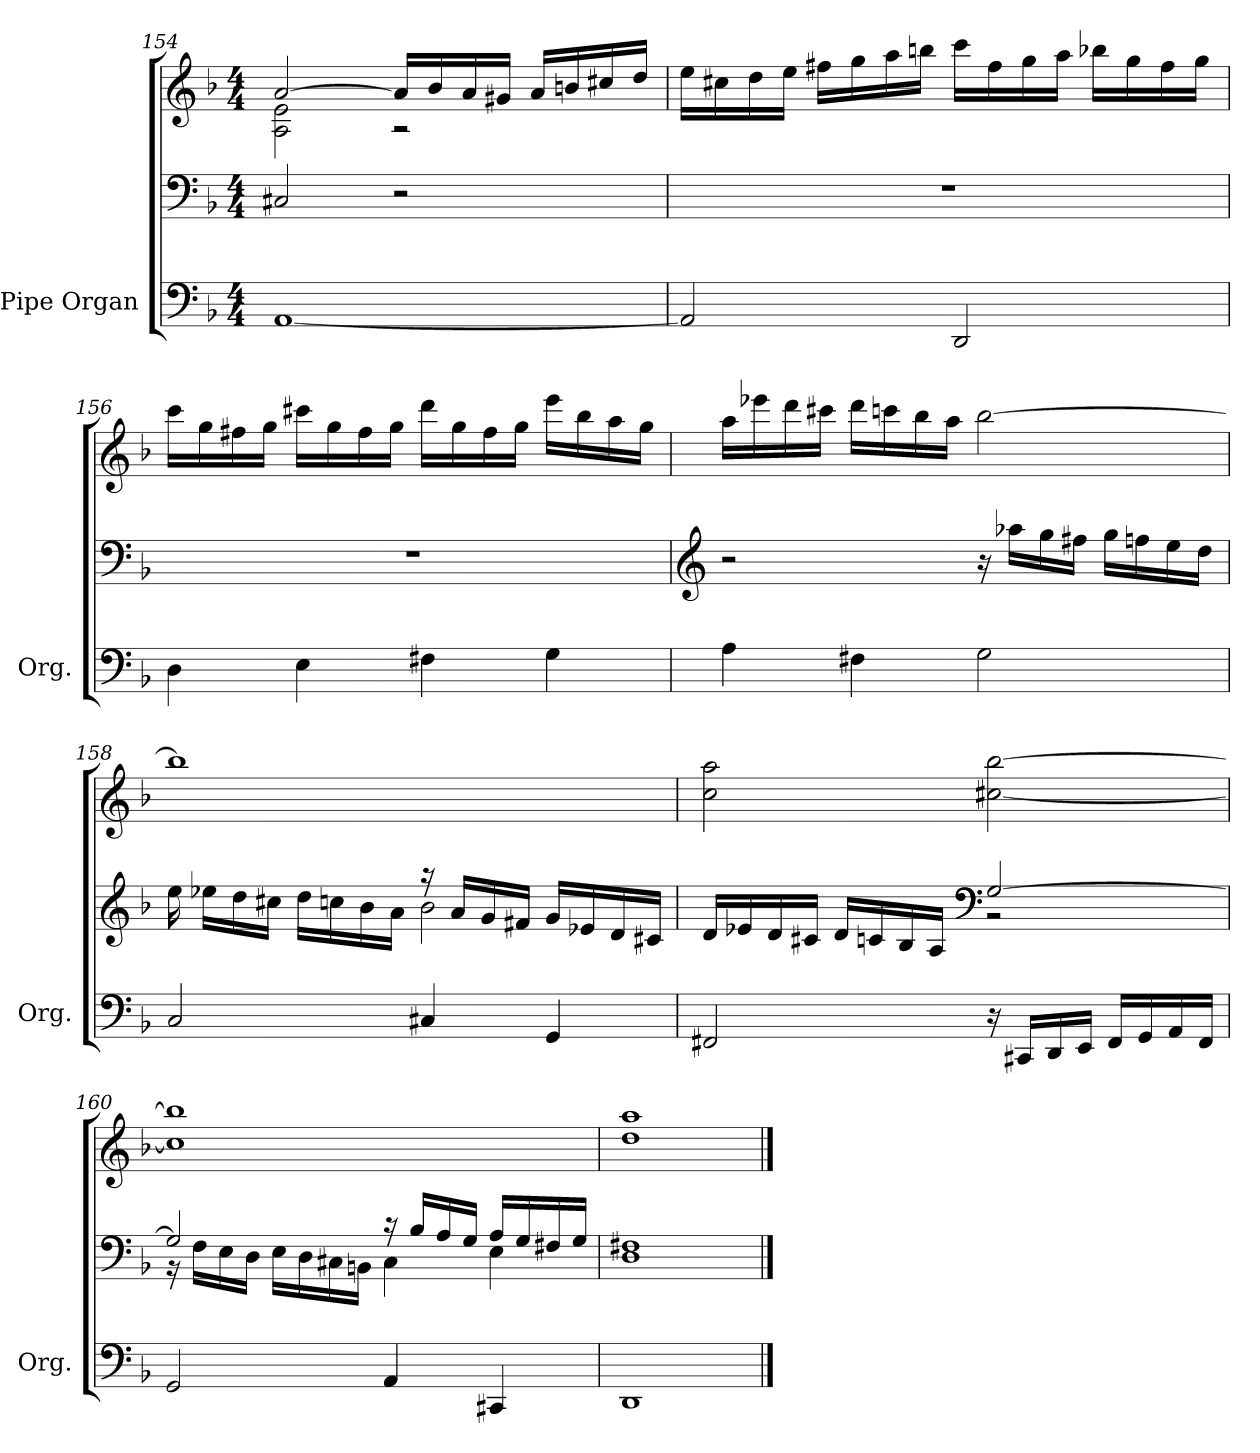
**kern	**kern	**kern
*part1	*part1	*part1
*staff3	*staff2	*staff1
*I"Pipe Organ	*	*
*I'Org.	*	*
!!LO:LB:g=z
*clefF4	*clefF4	*clefG2
*k[b-]	*k[b-]	*k[b-]
*M4/4	*M4/4	*M4/4
=154	=154	=154
*	*	*^
[1AA	2C#X/	[2a/	2A\ 2e\
.	2r	16a/LL]	2r
.	.	16b-/	.
.	.	16a/	.
.	.	16g#X/JJ	.
.	.	16a/LL	.
.	.	16bn/	.
.	.	16cc#X/	.
.	.	16dd/JJ	.
*	*	*v	*v
=155	=155	=155
2AA/]	1r	16ee\LL
.	.	16cc#X\
.	.	16dd\
.	.	16ee\JJ
.	.	16ff#X\LL
.	.	16gg\
.	.	16aa\
.	.	16bbn\JJ
2DD/	.	16ccc\LL
.	.	16ff#\
.	.	16gg\
.	.	16aa\JJ
.	.	16bb-X\LL
.	.	16gg\
.	.	16ff#\
.	.	16gg\JJ
!!LO:PB:g=z
=156	=156	=156
4D\	1r	16ccc\LL
.	.	16gg\
.	.	16ff#X\
.	.	16gg\JJ
4E\	.	16ccc#X\LL
.	.	16gg\
.	.	16ff#\
.	.	16gg\JJ
4F#X\	.	16ddd\LL
.	.	16gg\
.	.	16ff#\
.	.	16gg\JJ
4G\	.	16eee\LL
.	.	16bb-\
.	.	16aa\
.	.	16gg\JJ
=157	=157	=157
*	*clefG2	*
4A\	2r	16aa\LL
.	.	16eee-X\
.	.	16ddd\
.	.	16ccc#X\JJ
4F#X\	.	16ddd\LL
.	.	16cccn\
.	.	16bb-\
.	.	16aa\JJ
2G\	16r	[2bb-\
.	16aa-X\LL	.
.	16gg\	.
.	16ff#X\JJ	.
.	16gg\LL	.
.	16ffn\	.
.	16ee\	.
.	16dd\JJ	.
!!LO:LB:g=z
=158	=158	=158
*	*^	*
2C/	16ee\	2ryy	1bb-]
.	16ee-X\LL	.	.
.	16dd\	.	.
.	16cc#X\JJ	.	.
.	16dd\LL	.	.
.	16ccn\	.	.
.	16b-\	.	.
.	16a\JJ	.	.
4C#X/	16r	2b-\	.
.	16a/LL	.	.
.	16g/	.	.
.	16f#X/JJ	.	.
4GG/	16g/LL	.	.
.	16e-X/	.	.
.	16d/	.	.
.	16c#X/JJ	.	.
=159	=159	=159	=159
2FF#X/	16d/LL	2ryy	2cc\ 2aa\
.	16e-X/	.	.
.	16d/	.	.
.	16c#X/JJ	.	.
.	16d/LL	.	.
.	16cn/	.	.
.	16B-/	.	.
.	16A/JJ	.	.
*	*clefF4	*	*
16r	[2G/	2r	[2cc#X\ [2bb-\
16CC#X/LL	.	.	.
16DD/	.	.	.
16EE/JJ	.	.	.
16FF#/LL	.	.	.
16GG/	.	.	.
16AA/	.	.	.
16FF#/JJ	.	.	.
!!LO:LB:g=z
=160	=160	=160	=160
2GG/	2G/]	16r	1cc#] 1bb-]
.	.	16F\LL	.
.	.	16E\	.
.	.	16D\JJ	.
.	.	16E\LL	.
.	.	16D\	.
.	.	16C#X\	.
.	.	16BBn\JJ	.
4AA/	16r	4C#\	.
.	16B-/LL	.	.
.	16A/	.	.
.	16G/JJ	.	.
4CC#X/	16A/LL	4E\	.
.	16G/	.	.
.	16F#X/	.	.
.	16G/JJ	.	.
=161	=161	=161	=161
1DD	1F#X	1D	1dd 1aa
*	*v	*v	*
==	==	==
*-	*-	*-
